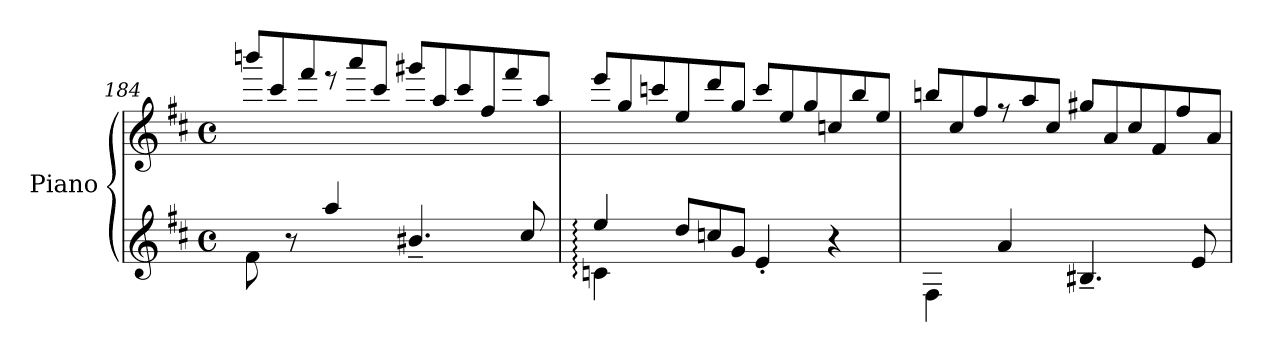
**kern	**kern
*part1	*part1
*staff2	*staff1
*I"Piano	*
*I'Pno	*
!!LO:LB:g=z
*clefG2	*clefG2
*k[f#c#]	*k[f#c#]
*M4/4	*M4/4
*met(c)	*met(c)
*	*Xtuplet
=184	=184
8f#\	12bbbn/L
.	12ccc#/
8r	.
.	12fff#/
4aa/	12r
.	12aaa/
.	12ccc#/J
4.b#X~/	12ggg#X/L
.	12aa/
.	12ccc#/
.	12ff#/
.	12fff#/
8cc#/	.
.	12aa/J
=185	=185
*^	*
*	*^	*
4ee/	4cn:\	4cyy: 4eeyy:	12eee/L
.	.	.	12gg/
.	.	.	12cccn/
*Xtuplet	*	*	*
12dd/L	2.ryy	2.ryy	12ee/
12ccn/	.	.	12ddd/
12g/J	.	.	12gg/J
4e'/	.	.	12ccc/L
.	.	.	12ee/
.	.	.	12gg/
4r	.	.	12ccn/
.	.	.	12bb/
.	.	.	12ee/J
*v	*v	*v	*
=186	=186
4F#\	12bbn/L
.	12cc#/
.	12ff#/
4a/	12r
.	12aa/
.	12cc#/J
4.B#X~/	12gg#X/L
.	12a/
.	12cc#/
.	12f#/
.	12ff#/
8e/	.
.	12a/J
=	=
*-	*-
